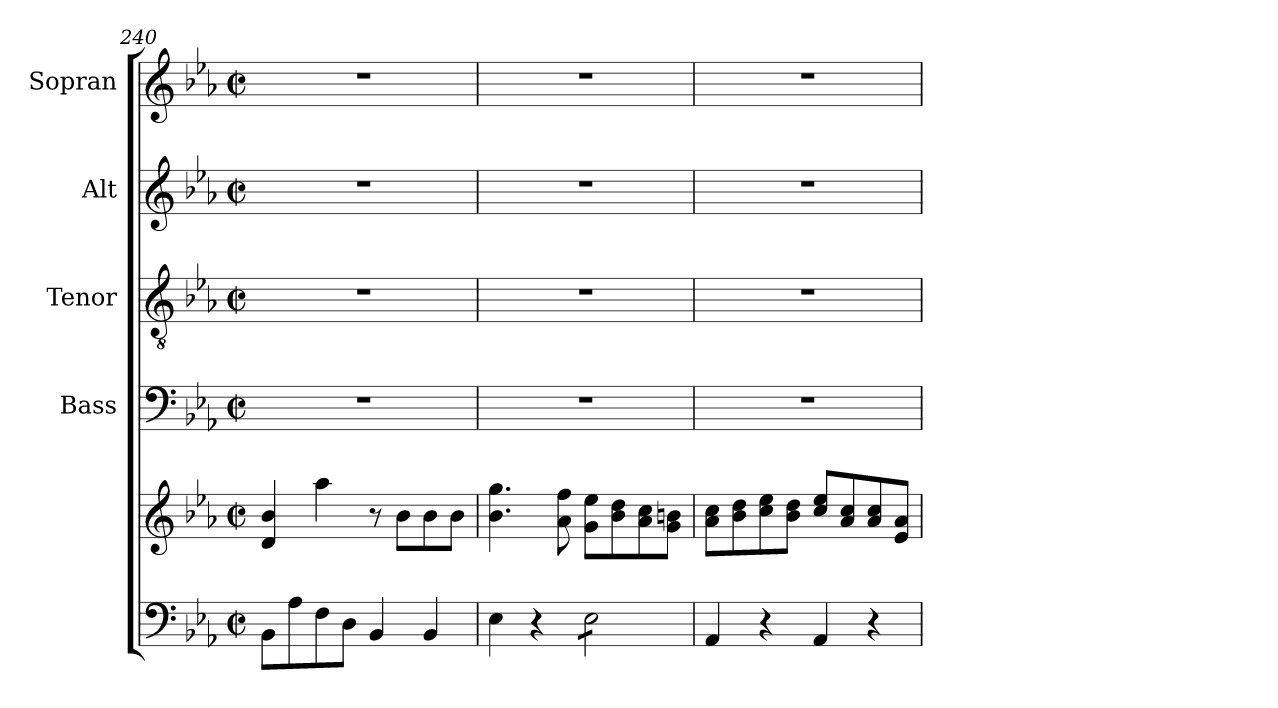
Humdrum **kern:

**kern	**kern	**kern	**kern	**kern	**kern
*part5	*part5	*part4	*part3	*part2	*part1
*staff6	*staff5	*staff4	*staff3	*staff2	*staff1
*	*	*I"Bass	*I"Tenor	*I"Alt	*I"Sopran
*	*	*I'B.	*I'T.	*I'A.	*I'S.
*clefF4	*clefG2	*clefF4	*clefGv2	*clefG2	*clefG2
*k[b-e-a-]	*k[b-e-a-]	*k[b-e-a-]	*k[b-e-a-]	*k[b-e-a-]	*k[b-e-a-]
*E-:	*E-:	*E-:	*E-:	*E-:	*E-:
*M2/2	*M2/2	*M2/2	*M2/2	*M2/2	*M2/2
*met(c|)	*met(c|)	*met(c|)	*met(c|)	*met(c|)	*met(c|)
=240	=240	=240	=240	=240	=240
8BB-\L	4d/ 4b-/	1r	1r	1r	1r
8A-\	.	.	.	.	.
8F\	4aa-\	.	.	.	.
8D\J	.	.	.	.	.
4BB-/	8r	.	.	.	.
.	8b-\L	.	.	.	.
4BB-/	8b-\	.	.	.	.
.	8b-\J	.	.	.	.
=241	=241	=241	=241	=241	=241
4E-\	4.b-\ 4.gg\	1r	1r	1r	1r
4r	.	.	.	.	.
.	8a-\ 8ff\	.	.	.	.
*tremolo	*	*	*	*	*
8E-\L	8g\ 8ee-\L	.	.	.	.
8E-\	8b-\ 8dd\	.	.	.	.
8E-\	8a-\ 8cc\	.	.	.	.
8E-\J	8g\ 8bn\J	.	.	.	.
*Xtremolo	*	*	*	*	*
=242	=242	=242	=242	=242	=242
4AA-/	8a-\ 8cc\L	1r	1r	1r	1r
.	8b-\ 8dd\	.	.	.	.
4r	8cc\ 8ee-\	.	.	.	.
.	8b-\ 8dd\J	.	.	.	.
4AA-/	8cc/ 8ee-/L	.	.	.	.
.	8a-/ 8cc/	.	.	.	.
4r	8a-/ 8cc/	.	.	.	.
.	8e-/ 8a-/J	.	.	.	.
=	=	=	=	=	=
*-	*-	*-	*-	*-	*-
